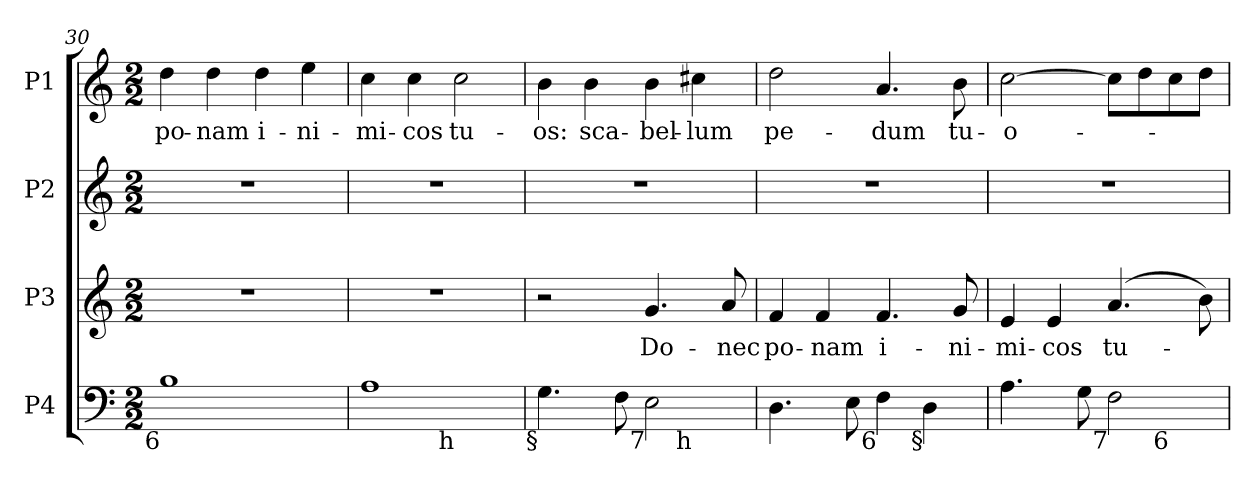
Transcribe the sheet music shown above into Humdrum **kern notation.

**kern	**kern	**text	**kern	**kern	**text
*part4	*part3	*part3	*part2	*part1	*part1
*staff4	*staff3	*staff3	*staff2	*staff1	*staff1
*I"P4	*I"P3	*	*I"P2	*I"P1	*
*clefF4	*clefG2	*	*clefG2	*clefG2	*
*k[]	*k[]	*	*k[]	*k[]	*
*C:	*C:	*	*C:	*C:	*
*M2/2	*M2/2	*	*M2/2	*M2/2	*
=30	=30	=30	=30	=30	=30
!LO:TX:b:rj:t=6	!	!	!	!	!
!	!	!	!	!	!LO:LY:b:color=#000000
1Bi	1r	.	1r	4ddi\	po-
!	!	!	!	!	!LO:LY:b:color=#000000
.	.	.	.	4ddi\	-nam
!	!	!	!	!	!LO:LY:b:color=#000000
.	.	.	.	4ddi\	i-
!	!	!	!	!	!LO:LY:b:color=#000000
.	.	.	.	4eei\	-ni-
!!LO:PB:g=z
=31	=31	=31	=31	=31	=31
!LO:TX:b:rj:t=7	!	!	!	!	!
!	!	!	!	!	!LO:LY:b:color=#000000
*^	*	*	*	*	*
1Ai	2ryy	1r	.	1r	4cci\	-mi-
!	!	!	!	!	!	!LO:LY:b:color=#000000
.	.	.	.	.	4cci\	-cos
!	!LO:TX:b:rj:t=h	!	!	!	!	!
!	!	!	!	!	!	!LO:LY:b:color=#000000
.	2ryy	.	.	.	2cci\	tu-
=32	=32	=32	=32	=32	=32	=32
!LO:TX:b:rj:t=§	!	!	!	!	!	!
!	!	!	!	!	!	!LO:LY:b:color=#000000
4.Gi\	2.ryy	2r	.	1r	4bi\	-os:
!	!	!	!	!	!	!LO:LY:b:color=#000000
.	.	.	.	.	4bi\	sca-
8Fi\	.	.	.	.	.	.
!	!	!	!LO:LY:b:color=#000000	!	!	!
!LO:TX:b:rj:t=7	!	!	!	!	!	!
!	!	!	!	!	!	!LO:LY:b:color=#000000
2Ei\	.	4.gi/	Do-	.	4bi\	-bel-
!	!LO:TX:b:rj:t=h	!	!	!	!	!
!	!	!	!	!	!	!LO:LY:b:color=#000000
.	4ryy	.	.	.	4cc#Xi\	-lum
!	!	!	!LO:LY:b:color=#000000	!	!	!
.	.	8ai/	-nec	.	.	.
*v	*v	*	*	*	*	*
=33	=33	=33	=33	=33	=33
*^	*	*	*	*	*
!	!	!	!LO:LY:b:color=#000000	!	!	!
*v	*v	*	*	*	*	*
*^	*	*	*	*	*
!LO:TX:b:rj:t=§	!	!	!	!	!	!
!	!	!	!	!	!	!LO:LY:b:color=#000000
*v	*v	*	*	*	*	*
4.Di\	4fi/	po-	1r	2ddi\	pe-
!	!	!LO:LY:b:color=#000000	!	!	!
.	4fi/	-nam	.	.	.
8Ei\	.	.	.	.	.
!	!	!LO:LY:b:color=#000000	!	!	!
!LO:TX:b:rj:t=6	!	!	!	!	!
!	!	!	!	!	!LO:LY:b:color=#000000
4Fi\	4.fi/	i-	.	4.ai/	-dum
!LO:TX:b:rj:t=§	!	!	!	!	!
4Di\	.	.	.	.	.
!	!	!LO:LY:b:color=#000000	!	!	!
!	!	!	!	!	!LO:LY:b:color=#000000
.	8gi/	-ni-	.	8bi\	tu-
=34	=34	=34	=34	=34	=34
!	!	!LO:LY:b:color=#000000	!	!	!
!LO:TX:b:rj:t=§	!	!	!	!	!
!	!	!	!	!	!LO:LY:b:color=#000000
*^	*	*	*	*	*
4.Ai\	2.ryy	4ei/	-mi-	1r	[2cci\	-o-
!	!	!	!LO:LY:b:color=#000000	!	!	!
.	.	4ei/	-cos	.	.	.
8Gi\	.	.	.	.	.	.
!LO:TX:b:rj:t=7	!	!	!	!	!	!
!	!	!	!LO:LY:b:color=#000000	!	!	!
2Fi\	.	(4.ai/	tu-	.	8cci\L]	.
.	.	.	.	.	8ddi\	.
!	!LO:TX:b:rj:t=6	!	!	!	!	!
.	4ryy	.	.	.	8cci\	.
.	.	8bi\)	.	.	8ddi\J	.
*v	*v	*	*	*	*	*
=	=	=	=	=	=
*-	*-	*-	*-	*-	*-
